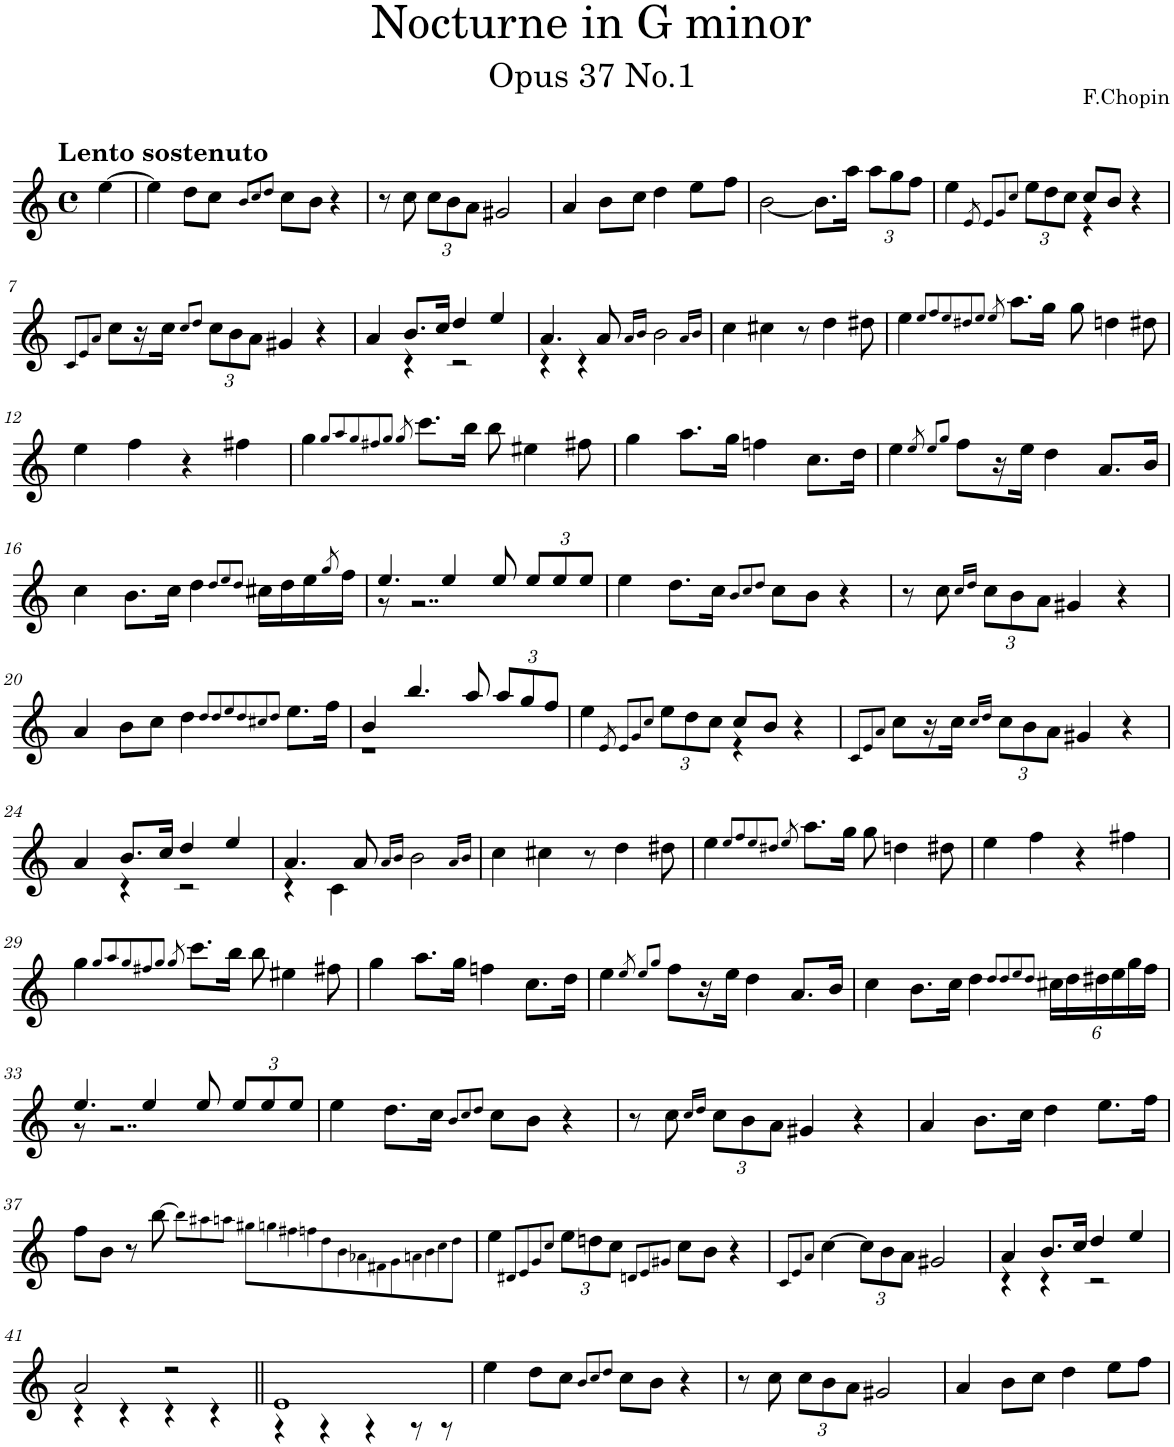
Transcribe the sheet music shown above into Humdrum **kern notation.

**kern
*part1
*staff1
*I"Piano
*I'Pno.
*clefG2
*k[]
*M4/4
*met(c)
=1
!LO:TX:a:B:t=Lento sostenuto
[4ee\
=2
4ee\]
8dd\L
8cc\J
8qb/L
8qcc/
8qdd/J
8cc\L
8b\J
4r
=3
8r
8cc\
*Xbrackettup
12cc\L
12b\
12a\J
2g#X/
=4
4a/
8b\L
8cc\J
4dd\
8ee\L
8ff\J
=5
[<2b\
8.b\L]
16aa\Jk
12aa\L
12gg\
12ff\J
=6
*^
4ee\	2ryy
8qe/	.
8qe/L	.
8qg/	.
8qcc/J	.
12ee\L	.
12dd\	.
12cc\J	.
8cc/L	4r
8b/J	.
4r	4ryy
*v	*v
!!LO:LB:g=z
=7
8qc/L
8qe/
8qa/J
8cc\L
16r
16cc\JJ
8qcc/L
8qdd/J
12cc\L
12b\
12a\J
4g#X/
4r
=8
*^
4a/	4ryy
8.b/L	4r
16cc/Jk	.
4dd/	2r
4ee/	.
=9	=9
4.a/	4r
.	4r
8a/	.
16qa/LL	.
16qb/JJ	.
2b\	2ryy
*v	*v
16qa/LL
16qb/JJ
=10
4cc\
4cc#X\
8r
4dd\
8dd#X\
=11
4ee\
8qee/L
8qff/
8qee/
8qdd#X/
8qee/J
8qee/
8.aa\L
16gg\Jk
8gg\
4ddn\
8dd#X\
!!LO:LB:g=z
=12
4ee\
4ff\
4r
4ff#X\
=13
4gg\
8qgg/L
8qaa/
8qgg/
8qff#X/
8qgg/J
8qgg/
8.ccc\L
16bb\Jk
8bb\
4ee#X\
8ff#X\
=14
4gg\
8.aa\L
16gg\Jk
4ffn\
8.cc\L
16dd\Jk
=15
4ee\
8qee/
8qee/L
8qgg/J
8ff\L
16r
16ee\JJ
4dd\
8.a/L
16b/Jk
!!LO:LB:g=z
=16
4cc\
8.b\L
16cc\Jk
4dd\
8qdd/L
8qee/
8qdd/J
16cc#X\LL
16dd\
16ee\
8qgg/
16ff\JJ
=17
*^
4.ee/	8r
.	2..r
4ee/	.
8ee/	.
12ee/L	.
12ee/	.
12ee/J	.
*v	*v
=18
4ee\
8.dd\L
16cc\Jk
8qb/L
8qcc/
8qdd/J
8cc\L
8b\J
4r
=19
8r
8cc\
16qcc/LL
16qdd/JJ
12cc\L
12b\
12a\J
4g#X/
4r
!!LO:LB:g=z
=20
4a/
8b\L
8cc\J
4dd\
8qdd/L
8qdd/
8qee/
8qdd/
8qcc#X/
8qdd/J
8.ee\L
16ff\Jk
=21
*^
4b/	1r
4.bb/	.
8aa/	.
12aa/L	.
12gg/	.
12ff/J	.
=22	=22
4ee\	2ryy
8qe/	.
8qe/L	.
8qg/	.
8qcc/J	.
12ee\L	.
12dd\	.
12cc\J	.
8cc/L	4r
8b/J	.
4r	4ryy
*v	*v
=23
8qc/L
8qe/
8qa/J
8cc\L
16r
16cc\JJ
16qcc/LL
16qdd/JJ
12cc\L
12b\
12a\J
4g#X/
4r
!!LO:LB:g=z
=24
*^
4a/	4ryy
8.b/L	4r
16cc/Jk	.
4dd/	2r
4ee/	.
=25	=25
4.a/	4r
.	4c\
8a/	.
16qa/LL	.
16qb/JJ	.
2b\	2ryy
*v	*v
16qa/LL
16qb/JJ
=26
4cc\
4cc#X\
8r
4dd\
8dd#X\
=27
4ee\
8qee/L
8qff/
8qee/
8qdd#X/J
8qee/
8.aa\L
16gg\Jk
8gg\
4ddn\
8dd#X\
=28
4ee\
4ff\
4r
4ff#X\
!!LO:LB:g=z
=29
4gg\
8qgg/L
8qaa/
8qgg/
8qff#X/
8qgg/J
8qgg/
8.ccc\L
16bb\Jk
8bb\
4ee#X\
8ff#X\
=30
4gg\
8.aa\L
16gg\Jk
4ffn\
8.cc\L
16dd\Jk
=31
4ee\
8qee/
8qee/L
8qgg/J
8ff\L
16r
16ee\JJ
4dd\
8.a/L
16b/Jk
=32
4cc\
8.b\L
16cc\Jk
4dd\
8qdd/L
8qdd/
8qee/
8qdd/J
24cc#X\LL
24dd\
24dd#X\
24ee\
24gg\
24ff\JJ
!!LO:LB:g=z
=33
*^
4.ee/	8r
.	2..r
4ee/	.
8ee/	.
12ee/L	.
12ee/	.
12ee/J	.
*v	*v
=34
4ee\
8.dd\L
16cc\Jk
8qb/L
8qcc/
8qdd/J
8cc\L
8b\J
4r
=35
8r
8cc\
16qcc/LL
16qdd/JJ
12cc\L
12b\
12a\J
4g#X/
4r
=36
4a/
8.b\L
16cc\Jk
4dd\
8.ee\L
16ff\Jk
!!LO:LB:g=z
=37
8ff\L
8b\J
8r
[8bb\
8qbb\L]
8qaa#X\
8qaan\J
8gg#X!\L
4qggn\
4qff#X\
4qffn\
8dd!\
4qb\
4qa-X\
4qf#X\
8g!\
4qan\
4qb\
4qcc\
8dd!\J
=38
4ee\
8qd#X/L
8qe/
8qg/
8qcc/J
12ee\L
12ddn\
12cc\J
8qdn/L
8qe/
8qg#X/J
8cc\L
8b\J
4r
=39
8qc/L
8qe/
8qa/J
[4cc\
12cc\L]
12b\
12a\J
2g#X/
=40
*^
4a/	4r
8.b/L	4r
16cc/Jk	.
4dd/	2r
4ee/	.
!!LO:LB:g=z	!!
=41	=41
2a/	4r
.	4r
2r	4r
.	4r
=42||	=42||
1e	4r
!	!LO:TX:a:B:color=#FFFFFF:t=Lento
.	4r
.	4r
.	8r
.	8r
*v	*v
=43
4ee\
8dd\L
8cc\J
8qb/L
8qcc/
8qdd/J
8cc\L
8b\J
4r
=44
8r
8cc\
12cc\L
12b\
12a\J
2g#X/
=45
4a/
8b\L
8cc\J
4dd\
8ee\L
8ff\J
=
*-
